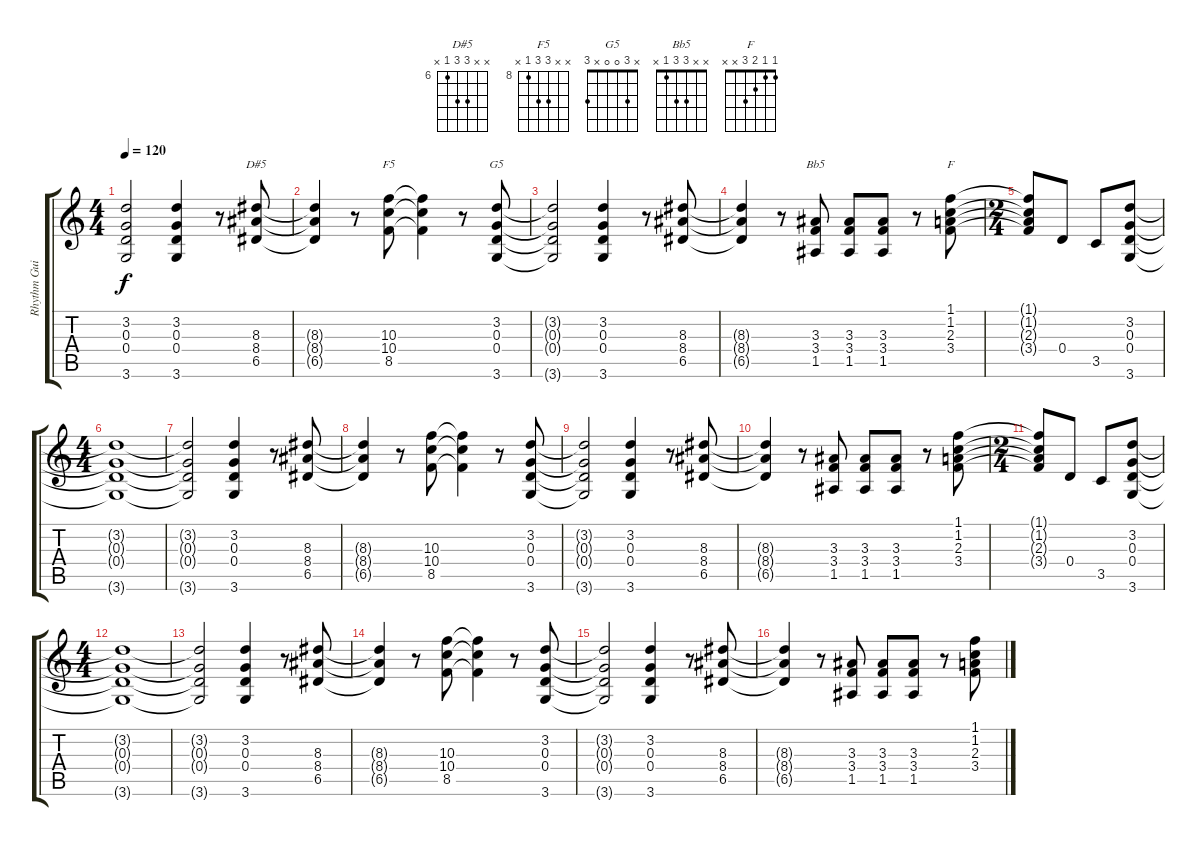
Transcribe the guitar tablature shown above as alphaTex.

\track ("Rhythm Guitar" "Rhythm Gui") {instrument electricguitarclean}
\staff {score tabs}
\tuning (E4 B3 G3 D3 A2 E2) {hide}
\chord ("D#5" x x 8 8 6 x) {firstfret 6}
\chord ("F5" x x 10 10 8 x) {firstfret 8}
\chord ("G5" x 3 0 0 x 3)
\chord ("Bb5" x x 3 3 1 x)
\chord ("F" 1 1 2 3 x x)
\ts (4 4)
\tempo 120
\clef g2
\ks c
(3.2{t} 0.3{t} 0.4{t} 3.6{t}).2{dy f} (3.2 0.3 0.4 3.6).4 r.8 (8.3 8.4 6.5).8{ch "D#5"} |
(8.3{t} 8.4{t} 6.5{t}).4 r.8 (10.3 10.4 8.5).8{ch "F5"} (10.3{t} 10.4{t} 8.5{t}).4 r.8 (3.2 0.3 0.4 3.6).8{ch "G5"} |
(3.2{t} 0.3{t} 0.4{t} 3.6{t}).2 (3.2 0.3 0.4 3.6).4 r.8 (8.3 8.4 6.5).8 |
(8.3{t} 8.4{t} 6.5{t}).4 r.8 (3.3 3.4 1.5).8{ch "Bb5"} (3.3 3.4 1.5).8 (3.3 3.4 1.5).8 r.8 (1.1 1.2 2.3 3.4).8{ch "F"} |
\ts (2 4)
(1.1{t} 1.2{t} 2.3{t} 3.4{t}).8 0.4.8 3.5.8 (3.2 0.3 0.4 3.6).8 |
\ts (4 4)
(3.2{t} 0.3{t} 0.4{t} 3.6{t}).1 |
(3.2{t} 0.3{t} 0.4{t} 3.6{t}).2 (3.2 0.3 0.4 3.6).4 r.8 (8.3 8.4 6.5).8 |
(8.3{t} 8.4{t} 6.5{t}).4 r.8 (10.3 10.4 8.5).8 (10.3{t} 10.4{t} 8.5{t}).4 r.8 (3.2 0.3 0.4 3.6).8 |
(3.2{t} 0.3{t} 0.4{t} 3.6{t}).2 (3.2 0.3 0.4 3.6).4 r.8 (8.3 8.4 6.5).8 |
(8.3{t} 8.4{t} 6.5{t}).4 r.8 (3.3 3.4 1.5).8 (3.3 3.4 1.5).8 (3.3 3.4 1.5).8 r.8 (1.1 1.2 2.3 3.4).8 |
\ts (2 4)
(1.1{t} 1.2{t} 2.3{t} 3.4{t}).8 0.4.8 3.5.8 (3.2 0.3 0.4 3.6).8 |
\ts (4 4)
(3.2{t} 0.3{t} 0.4{t} 3.6{t}).1 |
(3.2{t} 0.3{t} 0.4{t} 3.6{t}).2 (3.2 0.3 0.4 3.6).4 r.8 (8.3 8.4 6.5).8 |
(8.3{t} 8.4{t} 6.5{t}).4 r.8 (10.3 10.4 8.5).8 (10.3{t} 10.4{t} 8.5{t}).4 r.8 (3.2 0.3 0.4 3.6).8 |
(3.2{t} 0.3{t} 0.4{t} 3.6{t}).2 (3.2 0.3 0.4 3.6).4 r.8 (8.3 8.4 6.5).8 |
(8.3{t} 8.4{t} 6.5{t}).4 r.8 (3.3 3.4 1.5).8 (3.3 3.4 1.5).8 (3.3 3.4 1.5).8 r.8 (1.1 1.2 2.3 3.4).8
